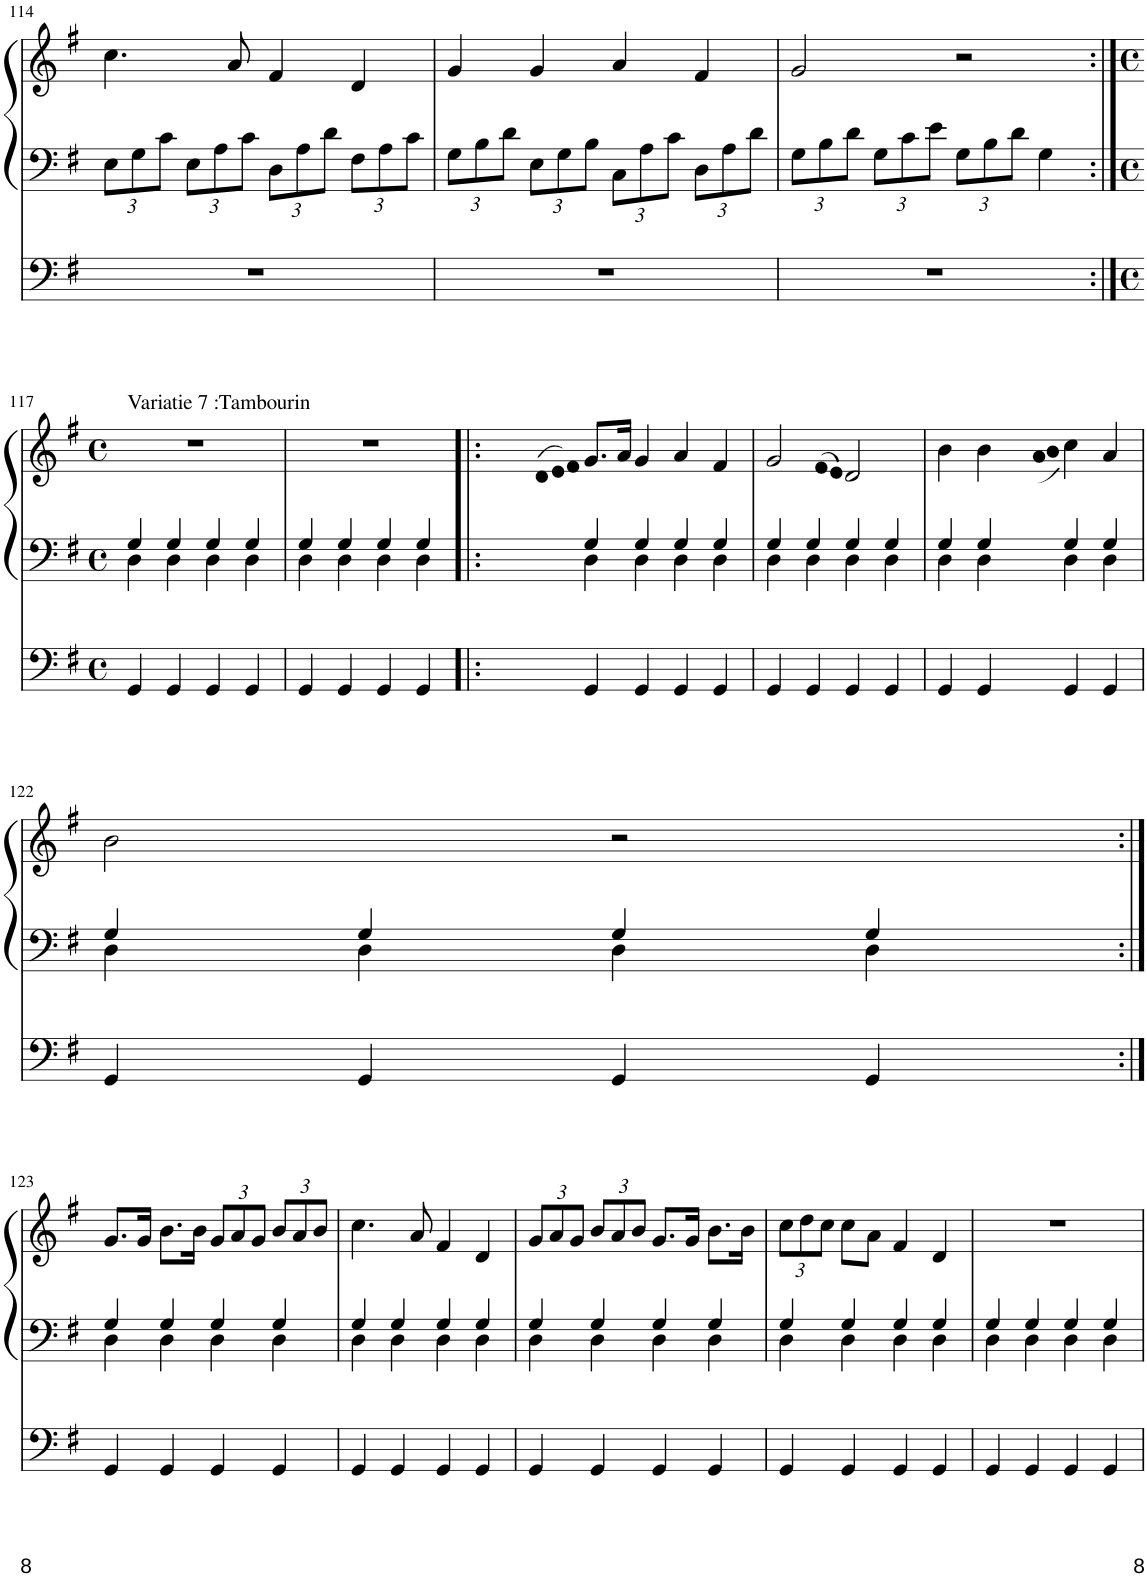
**kern	**kern	**kern
*part1	*part1	*part1
*staff3	*staff2	*staff1
*I"Orgel	*	*
*I'Org.	*	*
!!LO:PB:g=z
*clefF4	*clefF4	*clefG2
*k[f#]	*k[f#]	*k[f#]
*M4/4	*M4/4	*M4/4
*met(c)	*met(c)	*met(c)
*	*Xbrackettup	*
=114	=114	=114
1r	12E\L	4.cc\
.	12G\	.
.	12c\J	.
.	12E\L	.
.	12A\	.
.	.	8a/
.	12c\J	.
.	12D\L	4f#/
.	12A\	.
.	12d\J	.
.	12F#\L	4d/
.	12A\	.
.	12c\J	.
=115	=115	=115
1r	12G\L	4g/
.	12B\	.
.	12d\J	.
.	12E\L	4g/
.	12G\	.
.	12B\J	.
.	12C\L	4a/
.	12A\	.
.	12c\J	.
.	12D\L	4f#/
.	12A\	.
.	12d\J	.
=116	=116	=116
1r	12G\L	2g/
.	12B\	.
.	12d\J	.
.	12G\L	.
.	12c\	.
.	12e\J	.
.	12G\L	2r
.	12B\	.
.	12d\J	.
.	4G\	.
!!LO:LB:g=z
=117:|!	=117:|!	=117:|!
*M4/4	*M4/4	*M4/4
*met(c)	*met(c)	*met(c)
*	*^	*
!	!	!	!LO:TX:a:t=Variatie 7 &colon;Tambourin
4GG/	4G/	4D\	1r
4GG/	4G/	4D\	.
4GG/	4G/	4D\	.
4GG/	4G/	4D\	.
=118	=118	=118	=118
4GG/	4G/	4D\	1r
4GG/	4G/	4D\	.
4GG/	4G/	4D\	.
4GG/	4G/	4D\	.
=119!|:	=119!|:	=119!|:	=119!|:
4GG/	4G/	4D\	8.g/L
.	.	.	16a/Jk
4GG/	4G/	4D\	4g/
4GG/	4G/	4D\	4a/
4GG/	4G/	4D\	4f#/
=120	=120	=120	=120
4GG/	4G/	4D\	2g/
4GG/	4G/	4D\	.
4GG/	4G/	4D\	2d/
4GG/	4G/	4D\	.
=121	=121	=121	=121
4GG/	4G/	4D\	4b\
4GG/	4G/	4D\	4b\
4GG/	4G/	4D\	4cc\
4GG/	4G/	4D\	4a/
!!LO:LB:g=z
=122	=122	=122	=122
4GG/	4G/	4D\	2b\
4GG/	4G/	4D\	.
4GG/	4G/	4D\	2r
4GG/	4G/	4D\	.
!!LO:LB:g=z
=123:|!	=123:|!	=123:|!	=123:|!
4GG/	4G/	4D\	8.g/L
.	.	.	16g/Jk
4GG/	4G/	4D\	8.b\L
.	.	.	16b\Jk
*	*	*	*Xbrackettup
4GG/	4G/	4D\	12g/L
.	.	.	12a/
.	.	.	12g/J
4GG/	4G/	4D\	12b/L
.	.	.	12a/
.	.	.	12b/J
=124	=124	=124	=124
4GG/	4G/	4D\	4.cc\
4GG/	4G/	4D\	.
.	.	.	8a/
4GG/	4G/	4D\	4f#/
4GG/	4G/	4D\	4d/
=125	=125	=125	=125
4GG/	4G/	4D\	12g/L
.	.	.	12a/
.	.	.	12g/J
4GG/	4G/	4D\	12b/L
.	.	.	12a/
.	.	.	12b/J
4GG/	4G/	4D\	8.g/L
.	.	.	16g/Jk
4GG/	4G/	4D\	8.b\L
.	.	.	16b\Jk
=126	=126	=126	=126
4GG/	4G/	4D\	12cc\L
.	.	.	12dd\
.	.	.	12cc\J
4GG/	4G/	4D\	8cc\L
.	.	.	8a\J
4GG/	4G/	4D\	4f#/
4GG/	4G/	4D\	4d/
=127	=127	=127	=127
4GG/	4G/	4D\	1r
4GG/	4G/	4D\	.
4GG/	4G/	4D\	.
4GG/	4G/	4D\	.
*	*v	*v	*
=	=	=
*-	*-	*-
